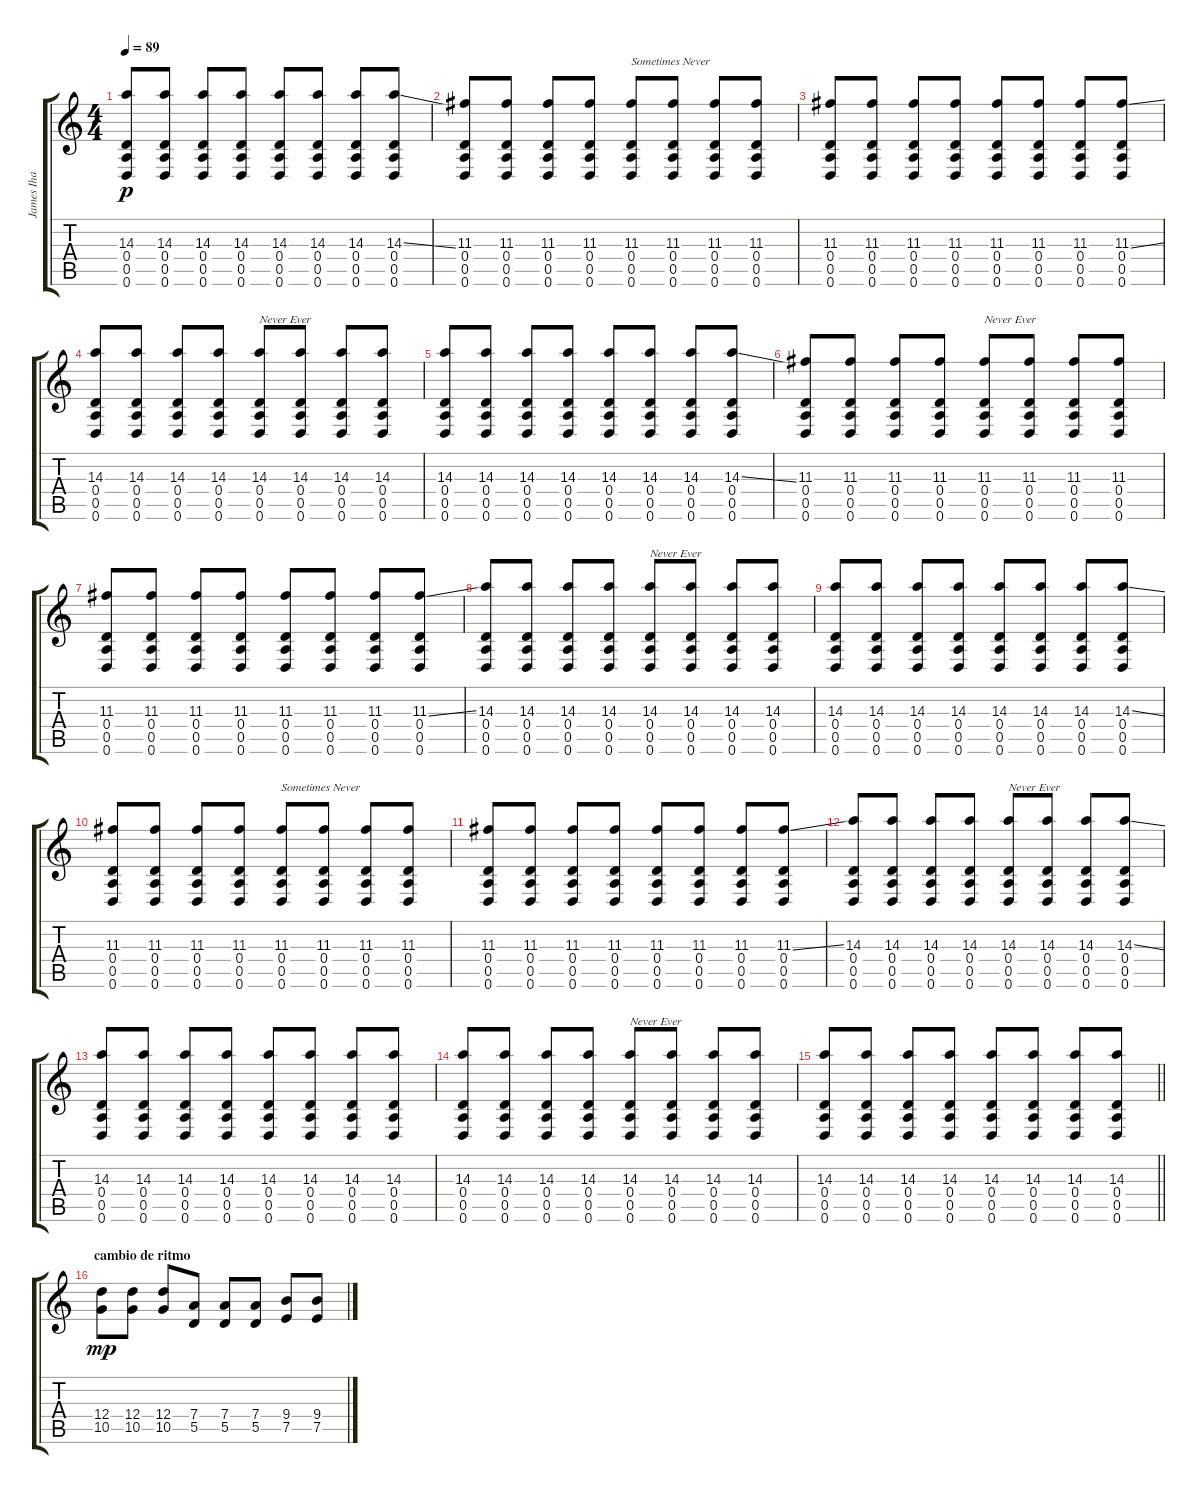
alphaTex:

\track ("James Iha" "James Iha") {instrument acousticguitarsteel}
\staff {score tabs}
\tuning (E4 B3 G3 D3 A2 D2) {hide}
\ts (4 4)
\tempo 89
\clef g2
\ks c
(14.3 0.4 0.5 0.6).8{dy p} (14.3 0.4 0.5 0.6).8 (14.3 0.4 0.5 0.6).8 (14.3 0.4 0.5 0.6).8 (14.3 0.4 0.5 0.6).8 (14.3 0.4 0.5 0.6).8 (14.3 0.4 0.5 0.6).8 (14.3{ss} 0.4 0.5 0.6).8 |
(11.3 0.4 0.5 0.6).8 (11.3 0.4 0.5 0.6).8 (11.3 0.4 0.5 0.6).8 (11.3 0.4 0.5 0.6).8 (11.3 0.4 0.5 0.6).8{txt "Sometimes Never"} (11.3 0.4 0.5 0.6).8 (11.3 0.4 0.5 0.6).8 (11.3 0.4 0.5 0.6).8 |
(11.3 0.4 0.5 0.6).8 (11.3 0.4 0.5 0.6).8 (11.3 0.4 0.5 0.6).8 (11.3 0.4 0.5 0.6).8 (11.3 0.4 0.5 0.6).8 (11.3 0.4 0.5 0.6).8 (11.3 0.4 0.5 0.6).8 (11.3{ss} 0.4 0.5 0.6).8 |
(14.3 0.4 0.5 0.6).8 (14.3 0.4 0.5 0.6).8 (14.3 0.4 0.5 0.6).8 (14.3 0.4 0.5 0.6).8 (14.3 0.4 0.5 0.6).8{txt "Never Ever"} (14.3 0.4 0.5 0.6).8 (14.3 0.4 0.5 0.6).8 (14.3 0.4 0.5 0.6).8 |
(14.3 0.4 0.5 0.6).8 (14.3 0.4 0.5 0.6).8 (14.3 0.4 0.5 0.6).8 (14.3 0.4 0.5 0.6).8 (14.3 0.4 0.5 0.6).8 (14.3 0.4 0.5 0.6).8 (14.3 0.4 0.5 0.6).8 (14.3{ss} 0.4 0.5 0.6).8 |
(11.3 0.4 0.5 0.6).8 (11.3 0.4 0.5 0.6).8 (11.3 0.4 0.5 0.6).8 (11.3 0.4 0.5 0.6).8 (11.3 0.4 0.5 0.6).8{txt "Never Ever"} (11.3 0.4 0.5 0.6).8 (11.3 0.4 0.5 0.6).8 (11.3 0.4 0.5 0.6).8 |
(11.3 0.4 0.5 0.6).8 (11.3 0.4 0.5 0.6).8 (11.3 0.4 0.5 0.6).8 (11.3 0.4 0.5 0.6).8 (11.3 0.4 0.5 0.6).8 (11.3 0.4 0.5 0.6).8 (11.3 0.4 0.5 0.6).8 (11.3{ss} 0.4 0.5 0.6).8 |
(14.3 0.4 0.5 0.6).8 (14.3 0.4 0.5 0.6).8 (14.3 0.4 0.5 0.6).8 (14.3 0.4 0.5 0.6).8 (14.3 0.4 0.5 0.6).8{txt "Never Ever"} (14.3 0.4 0.5 0.6).8 (14.3 0.4 0.5 0.6).8 (14.3 0.4 0.5 0.6).8 |
(14.3 0.4 0.5 0.6).8 (14.3 0.4 0.5 0.6).8 (14.3 0.4 0.5 0.6).8 (14.3 0.4 0.5 0.6).8 (14.3 0.4 0.5 0.6).8 (14.3 0.4 0.5 0.6).8 (14.3 0.4 0.5 0.6).8 (14.3{ss} 0.4 0.5 0.6).8 |
(11.3 0.4 0.5 0.6).8 (11.3 0.4 0.5 0.6).8 (11.3 0.4 0.5 0.6).8 (11.3 0.4 0.5 0.6).8 (11.3 0.4 0.5 0.6).8{txt "Sometimes Never"} (11.3 0.4 0.5 0.6).8 (11.3 0.4 0.5 0.6).8 (11.3 0.4 0.5 0.6).8 |
(11.3 0.4 0.5 0.6).8 (11.3 0.4 0.5 0.6).8 (11.3 0.4 0.5 0.6).8 (11.3 0.4 0.5 0.6).8 (11.3 0.4 0.5 0.6).8 (11.3 0.4 0.5 0.6).8 (11.3 0.4 0.5 0.6).8 (11.3{ss} 0.4 0.5 0.6).8 |
(14.3 0.4 0.5 0.6).8 (14.3 0.4 0.5 0.6).8 (14.3 0.4 0.5 0.6).8 (14.3 0.4 0.5 0.6).8 (14.3 0.4 0.5 0.6).8{txt "Never Ever"} (14.3 0.4 0.5 0.6).8 (14.3 0.4 0.5 0.6).8 (14.3{ss} 0.4 0.5 0.6).8 |
(14.3 0.4 0.5 0.6).8 (14.3 0.4 0.5 0.6).8 (14.3 0.4 0.5 0.6).8 (14.3 0.4 0.5 0.6).8 (14.3 0.4 0.5 0.6).8 (14.3 0.4 0.5 0.6).8 (14.3 0.4 0.5 0.6).8 (14.3 0.4 0.5 0.6).8 |
(14.3 0.4 0.5 0.6).8 (14.3 0.4 0.5 0.6).8 (14.3 0.4 0.5 0.6).8 (14.3 0.4 0.5 0.6).8 (14.3 0.4 0.5 0.6).8{txt "Never Ever"} (14.3 0.4 0.5 0.6).8 (14.3 0.4 0.5 0.6).8 (14.3 0.4 0.5 0.6).8 |
\barLineRight lightlight
(14.3 0.4 0.5 0.6).8 (14.3 0.4 0.5 0.6).8 (14.3 0.4 0.5 0.6).8 (14.3 0.4 0.5 0.6).8 (14.3 0.4 0.5 0.6).8 (14.3 0.4 0.5 0.6).8 (14.3 0.4 0.5 0.6).8 (14.3 0.4 0.5 0.6).8 |
\section ("" "cambio de ritmo")
(12.4 10.5).8{dy mp} (12.4 10.5).8 (12.4 10.5).8 (7.4 5.5).8 (7.4 5.5).8 (7.4 5.5).8 (9.4 7.5).8 (9.4 7.5).8
